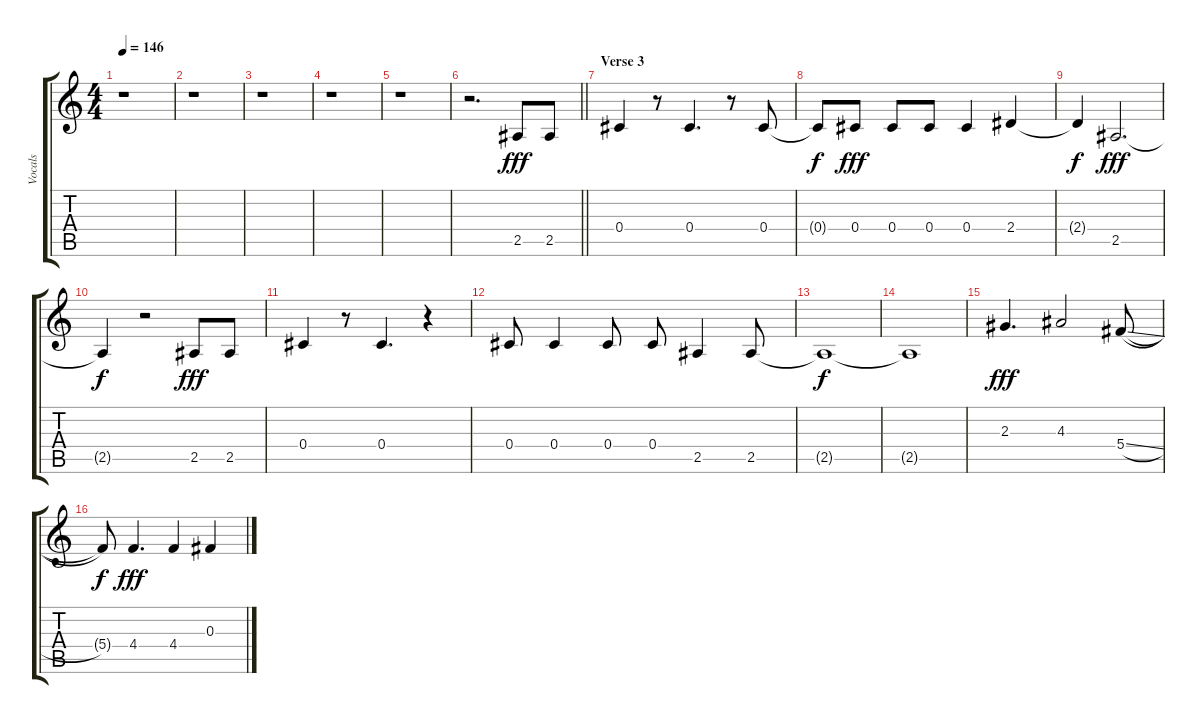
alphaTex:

\track ("Vocals" "Vocals") {instrument electricguitarclean}
\staff {score tabs}
\tuning (Eb4 Bb3 Gb3 Db3 Ab2 Db2) {hide}
\ts (4 4)
\tempo 146
\clef g2
\ks c
r.1{dy mf} |
r.1 |
r.1 |
r.1 |
r.1 |
\barLineRight lightlight
r.2{d} 2.5.8{dy fff} 2.5.8 |
\section ("" "Verse 3")
0.4.4 r.8 0.4.4{d} r.8 0.4.8 |
0.4{t}.8{dy f} 0.4.8{dy fff} 0.4.8 0.4.8 0.4.4 2.4.4 |
2.4{t}.4{dy f} 2.5.2{d dy fff} |
2.5{t}.4{dy f} r.2 2.5.8{dy fff} 2.5.8 |
0.4.4 r.8 0.4.4{d} r.4 |
0.4.8 0.4.4 0.4.8 0.4.8 2.5.4 2.5.8 |
2.5{t}.1{dy f} |
2.5{t}.1 |
2.3.4{d dy fff} 4.3.2 5.4{sl}.8 |
5.4{t}.8{dy f} 4.4.4{d dy fff} 4.4.4 0.3.4
